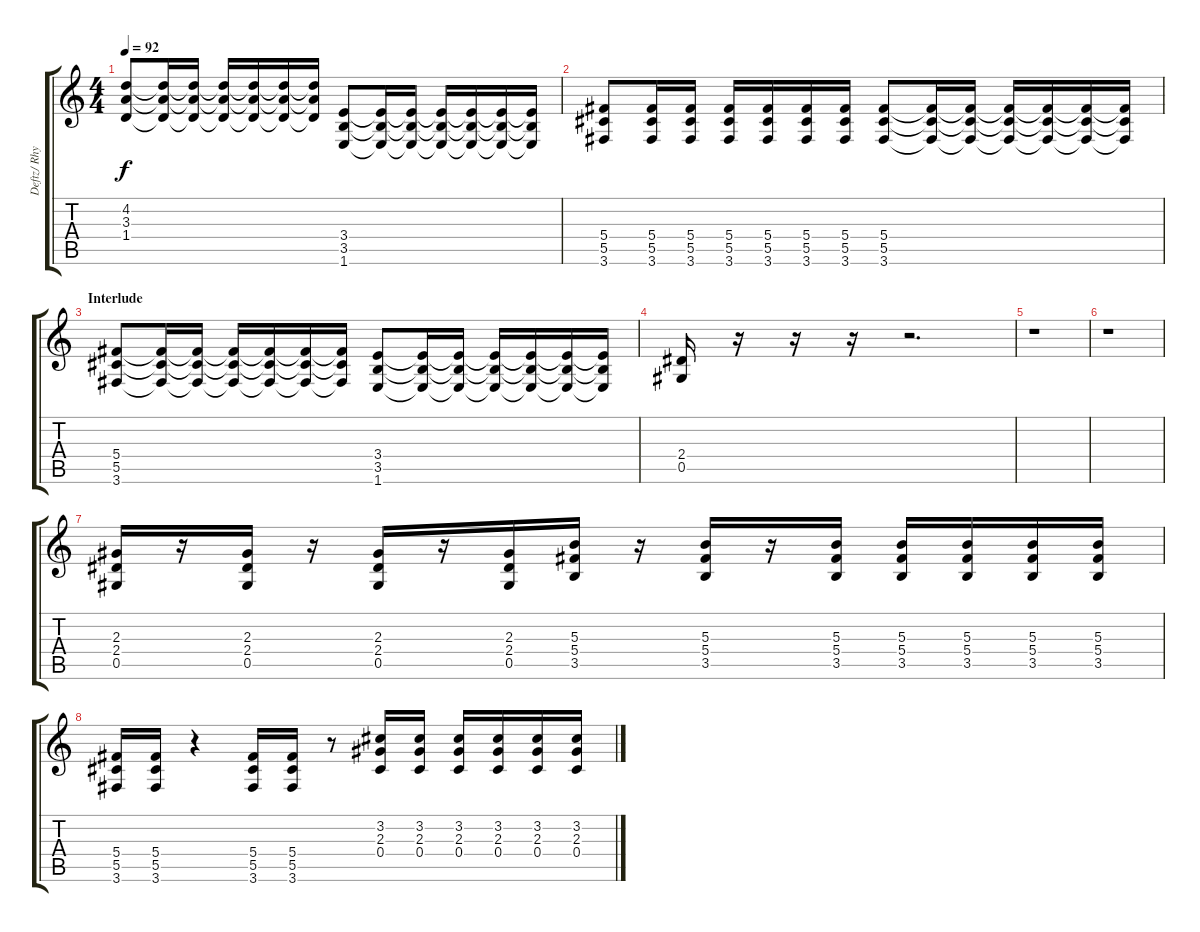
\track ("Deftz/ Rhythm" "Deftz/ Rhy") {instrument overdrivenguitar}
\staff {score tabs}
\tuning (Eb4 Bb3 Gb3 Db3 Ab2 Eb2) {hide}
\ts (4 4)
\tempo 92
\clef g2
\ks c
(4.2 3.3 1.4).8{dy f} (4.2{t} 3.3{t} 1.4{t}).16 (4.2{t} 3.3{t} 1.4{t}).16 (4.2{t} 3.3{t} 1.4{t}).16 (4.2{t} 3.3{t} 1.4{t}).16 (4.2{t} 3.3{t} 1.4{t}).16 (4.2{t} 3.3{t} 1.4{t}).16 (3.4 3.5 1.6).8 (3.4{t} 3.5{t} 1.6{t}).16 (3.4{t} 3.5{t} 1.6{t}).16 (3.4{t} 3.5{t} 1.6{t}).16 (3.4{t} 3.5{t} 1.6{t}).16 (3.4{t} 3.5{t} 1.6{t}).16 (3.4{t} 3.5{t} 1.6{t}).16 |
(5.4 5.5 3.6).8 (5.4 5.5 3.6).16 (5.4 5.5 3.6).16 (5.4 5.5 3.6).16 (5.4 5.5 3.6).16 (5.4 5.5 3.6).16 (5.4 5.5 3.6).16 (5.4 5.5 3.6).8 (5.4{t} 5.5{t} 3.6{t}).16 (5.4{t} 5.5{t} 3.6{t}).16 (5.4{t} 5.5{t} 3.6{t}).16 (5.4{t} 5.5{t} 3.6{t}).16 (5.4{t} 5.5{t} 3.6{t}).16 (5.4{t} 5.5{t} 3.6{t}).16 |
\section ("" "Interlude")
(5.4 5.5 3.6).8 (5.4{t} 5.5{t} 3.6{t}).16 (5.4{t} 5.5{t} 3.6{t}).16 (5.4{t} 5.5{t} 3.6{t}).16 (5.4{t} 5.5{t} 3.6{t}).16 (5.4{t} 5.5{t} 3.6{t}).16 (5.4{t} 5.5{t} 3.6{t}).16 (3.4 3.5 1.6).8 (3.4{t} 3.5{t} 1.6{t}).16 (3.4{t} 3.5{t} 1.6{t}).16 (3.4{t} 3.5{t} 1.6{t}).16 (3.4{t} 3.5{t} 1.6{t}).16 (3.4{t} 3.5{t} 1.6{t}).16 (3.4{t} 3.5{t} 1.6{t}).16 |
(2.4 0.5).16 r.16 r.16 r.16 r.2{d} |
r.1 |
r.1 |
(2.3 2.4 0.5).16 r.16 (2.3 2.4 0.5).16 r.16 (2.3 2.4 0.5).16 r.16 (2.3 2.4 0.5).16 (5.3 5.4 3.5).16 r.16 (5.3 5.4 3.5).16 r.16 (5.3 5.4 3.5).16 (5.3 5.4 3.5).16 (5.3 5.4 3.5).16 (5.3 5.4 3.5).16 (5.3 5.4 3.5).16 |
(5.4 5.5 3.6).16 (5.4 5.5 3.6).16 r.4 (5.4 5.5 3.6).16 (5.4 5.5 3.6).16 r.8 (3.2 2.3 0.4).16 (3.2 2.3 0.4).16 (3.2 2.3 0.4).16 (3.2 2.3 0.4).16 (3.2 2.3 0.4).16 (3.2 2.3 0.4).16
